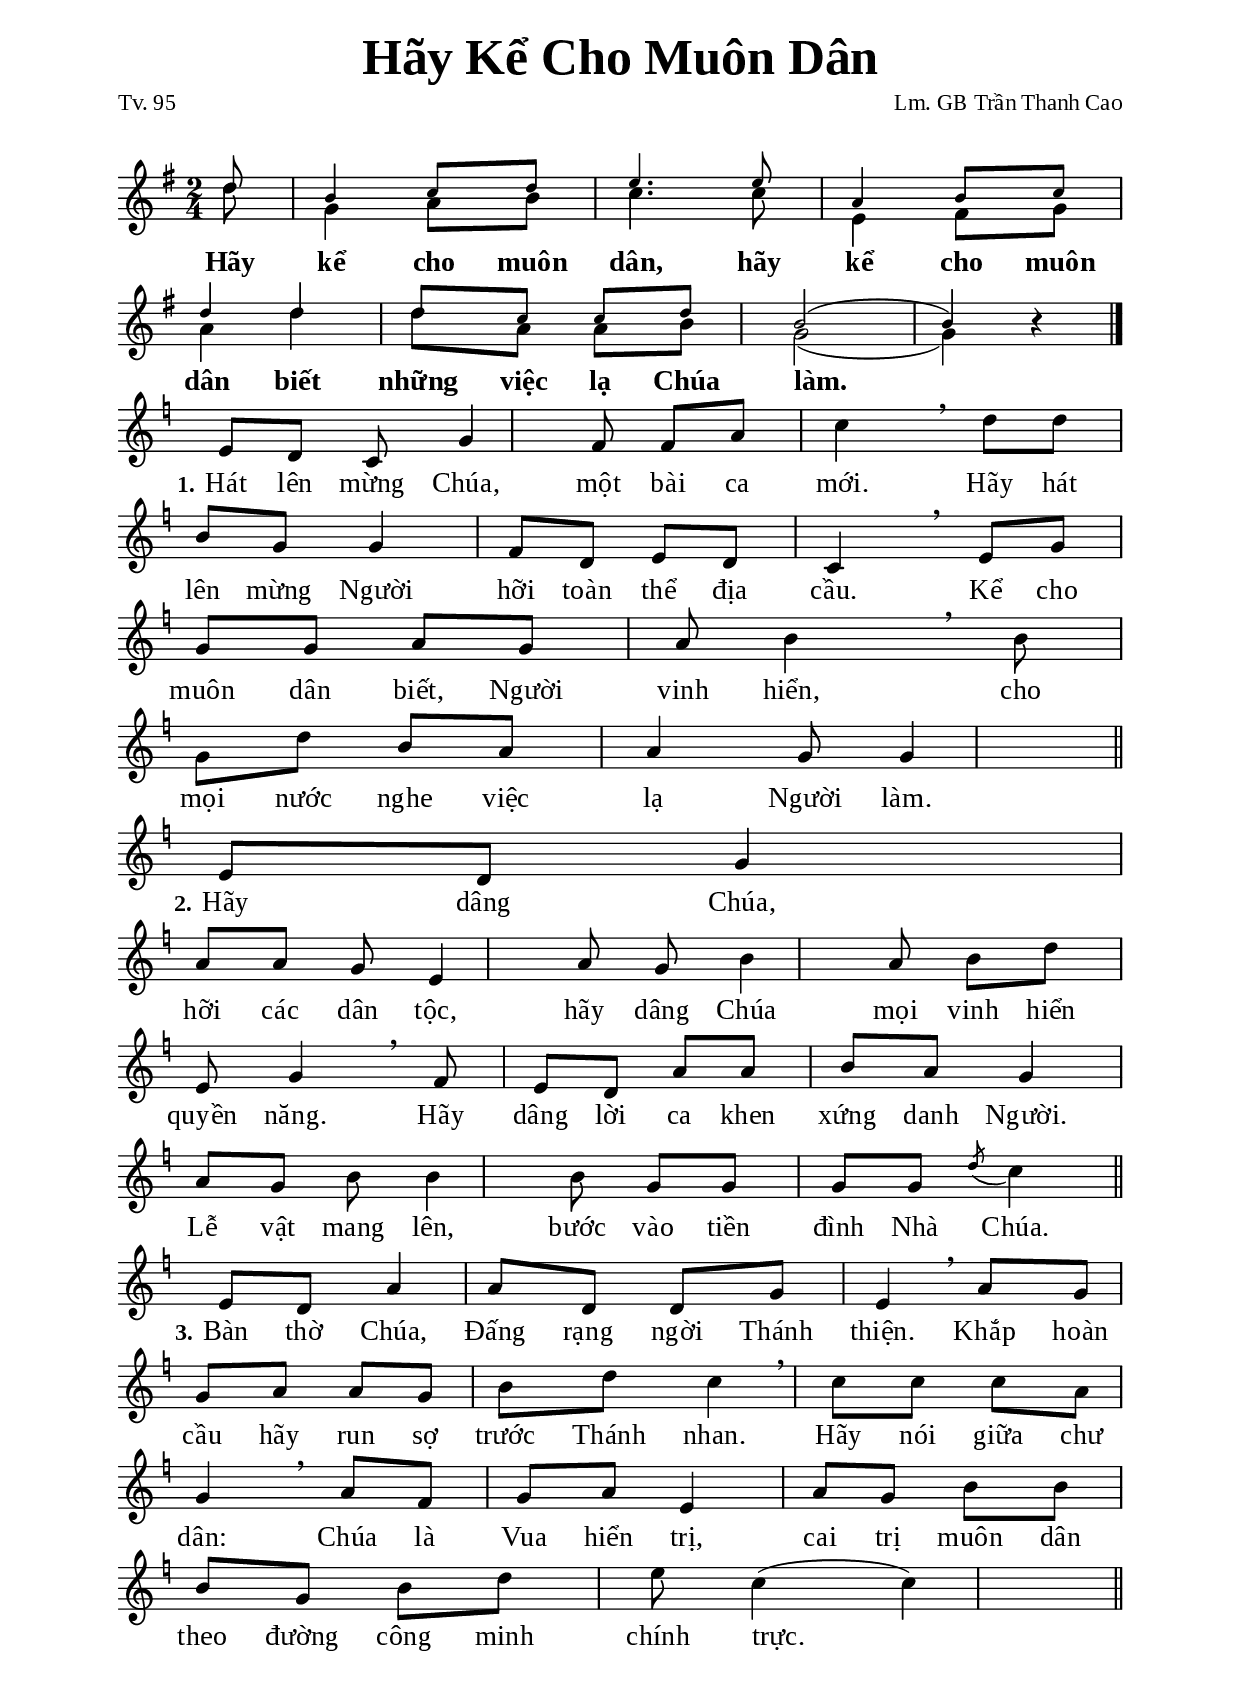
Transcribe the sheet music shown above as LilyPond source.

% Cài đặt chung
\version "2.22.1"
\include "english.ly"

\header {
  title = \markup { \fontsize #3 "Hãy Kể Cho Muôn Dân" }
  poet = "Tv. 95"
  composer = "Lm. GB Trần Thanh Cao"
  arranger = " "
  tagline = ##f
}

\paper {
  #(set-paper-size "a4")
  top-margin = 10\mm
  bottom-margin = 10\mm
  left-margin = 20\mm
  right-margin = 20\mm
  indent = #0
  #(define fonts
    (make-pango-font-tree
      "Liberation Serif"
      "Liberation Serif"
      "Liberation Serif"
      (/ 20 20)))
  page-count = #1
}

% Nhạc điệp khúc
nhacDiepKhucSop = \relative c'' {
  \partial 8 d8 |
  g,4 a8 b |
  c4. c8 |
  e,4 fs8 g |
  a4 d |
  d8 a a b |
  g2 ( |
  g4) r \bar "|."
}

nhacDiepKhucBas = \relative c'' {
  \partial 8 d8 |
  b4 c8 d |
  e4. e8 |
  a,4 b8 c |
  d4 d |
  d8 c c d |
  b2 ( |
  b4) r
}

% Nhạc phiên khúc
nhacPhienKhucMot = \relative c' {
  e8 d c g'4 f8 f a c4 \breathe
  d8 d b g g4 f8 d e d c4 \breathe
  e8 g g g a g a b4 \breathe
  b8 g d' b a a4 g8 g4 \bar "||"
}

nhacPhienKhucHai = \relative c' {
  e8 d g4 a8 a g e4 a8 g b4 a8 b d e, g4 \breathe
  f8 e d a' a b a g4
  a8 g b b4 b8 g g g g \acciaccatura d' c4 \bar "||"
}

nhacPhienKhucBa = \relative c' {
  e8 d a'4 a8 d, d g e4 \breathe
  a8 g g a a g b d c4 \breathe
  c8 c c a g4 \breathe
  a8 f g a e4 a8 g b b b g b d e c4 (c) \bar "||"
}

% Lời điệp khúc
loiDiepKhuc = \lyricmode {
  Hãy kể cho muôn dân,
  hãy kể cho muôn dân biết những việc lạ Chúa làm.
}

% Lời phiên khúc
loiPhienKhucMot = \lyricmode {
  \set stanza = #"1."
  Hát lên mừng Chúa, một bài ca mới.
  Hãy hát lên mừng Người hỡi toàn thể địa cầu.
  Kể cho muôn dân biết, Người vinh hiển,
  cho mọi nước nghe việc lạ Người làm.
}

loiPhienKhucHai = \lyricmode {
  \set stanza = #"2."
  Hãy dâng Chúa, hỡi các dân tộc,
  hãy dâng Chúa mọi vinh hiển quyền năng.
  Hãy dâng lời ca khen xứng danh Người.
  Lễ vật mang lên, bước vào tiền đình Nhà Chúa.
}

loiPhienKhucBa = \lyricmode {
  \set stanza = #"3."
  Bàn thờ Chúa, Đấng rạng ngời Thánh thiện.
  Khắp hoàn cầu hãy run sợ trước Thánh nhan.
  Hãy nói giữa chư dân:
  Chúa là Vua hiển trị,
  cai trị muôn dân theo đường công minh chính trực.
}


% Dàn trang
\score {
  \new ChoirStaff <<
    \new Staff = diepKhuc \with {
        \consists "Merge_rests_engraver"
        %\magnifyStaff #(magstep +1)
      }
      <<
      \new Voice = beSop {
        \voiceTwo \key g \major \time 2/4 \nhacDiepKhucSop
      }
      \new Voice = beBas {
        \override NoteHead.font-size = #-2
        \voiceOne \key g \major \time 2/4 \nhacDiepKhucBas
      }
    >>
    \new Lyrics \lyricsto beSop \loiDiepKhuc
  >>
  \layout {
    \override Lyrics.LyricText.font-series = #'bold
    \override Lyrics.LyricText.font-size = #+2
    \override Lyrics.LyricSpace.minimum-distance = #4.0
    \override Score.BarNumber.break-visibility = ##(#f #f #f)
    \override Score.SpacingSpanner.uniform-stretching = ##t
  }
}

\score {
  \new ChoirStaff <<
    \new Staff = phienKhuc \with {
        %\magnifyStaff #(magstep +1)
      }
      <<
      \new Voice = beSop {
        \key c \major \time 2/4
        \set Staff.keyAlterations = #`(((1 . 3) . ,NATURAL))
        \nhacPhienKhucMot
      }
    >>
    \new Lyrics \lyricsto beSop \loiPhienKhucMot
  >>
  \layout {
    \override Staff.TimeSignature.transparent = ##t
    \override Lyrics.LyricText.font-size = #+2
    \override Lyrics.LyricSpace.minimum-distance = #2.5
    \override Score.BarNumber.break-visibility = ##(#f #f #f)
    \override Score.SpacingSpanner.uniform-stretching = ##t
    \set Score.barAlways = ##t
    \set Score.defaultBarType = ""
  } 
}

\score {
  \new ChoirStaff <<
    \new Staff = phienKhuc \with {
        %\magnifyStaff #(magstep +1)
      }
      <<
      \new Voice = beSop {
        \key c \major \time 2/4
        \set Staff.keyAlterations = #`(((1 . 3) . ,NATURAL))
        \nhacPhienKhucHai
      }
    >>
    \new Lyrics \lyricsto beSop \loiPhienKhucHai
  >>
  \layout {
    \override Staff.TimeSignature.transparent = ##t
    \override Lyrics.LyricText.font-size = #+2
    \override Lyrics.LyricSpace.minimum-distance = #2.5
    \override Score.BarNumber.break-visibility = ##(#f #f #f)
    \override Score.SpacingSpanner.uniform-stretching = ##t
    \set Score.barAlways = ##t
    \set Score.defaultBarType = ""
  } 
}

\score {
  \new ChoirStaff <<
    \new Staff = phienKhuc \with {
        %\magnifyStaff #(magstep +1)
      }
      <<
      \new Voice = beSop {
        \key c \major \time 2/4
        \set Staff.keyAlterations = #`(((1 . 3) . ,NATURAL))
        \nhacPhienKhucBa
      }
    >>
    \new Lyrics \lyricsto beSop \loiPhienKhucBa
  >>
  \layout {
    \override Staff.TimeSignature.transparent = ##t
    \override Lyrics.LyricText.font-size = #+2
    \override Lyrics.LyricSpace.minimum-distance = #3.5
    \override Score.BarNumber.break-visibility = ##(#f #f #f)
    \override Score.SpacingSpanner.uniform-stretching = ##t
    \set Score.barAlways = ##t
    \set Score.defaultBarType = ""
  } 
}

